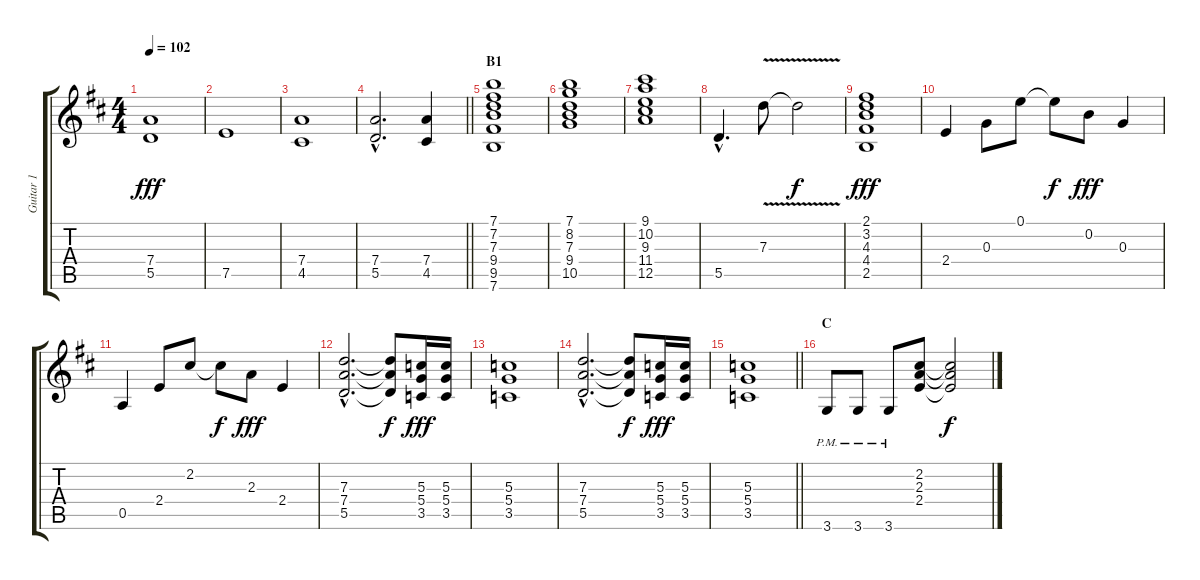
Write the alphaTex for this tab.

\track ("Guitar 1" "Guitar 1") {instrument overdrivenguitar}
\staff {score tabs}
\tuning (E4 B3 G3 D3 A2 E2) {hide}
\ts (4 4)
\tempo 102
\clef g2
\ks d
(7.4 5.5).1{dy fff} |
7.5.1 |
(7.4 4.5).1 |
\barLineRight lightlight
(7.4{hac} 5.5{hac}).2{d} (7.4 4.5).4 |
\section ("" "B1")
(7.1 7.2 7.3 9.4 9.5 7.6).1 |
(7.1 8.2 7.3 9.4 10.5).1 |
(9.1 10.2 9.3 11.4 12.5).1 |
5.5{hac}.4{d} 7.3{v}.8 7.3{t}.2{dy f} |
(2.1 3.2 4.3 4.4 2.5).1{dy fff} |
2.4.4 0.3.8 0.1.8 0.1{t}.8{dy f} 0.2.8{dy fff} 0.3.4 |
0.5.4 2.4.8 2.2.8 2.2{t}.8{dy f} 2.3.8{dy fff} 2.4.4 |
(7.3{hac} 7.4{hac} 5.5{hac}).2{d} (7.3{t} 7.4{t} 5.5{t}).8{dy f} (5.3 5.4 3.5).16{dy fff} (5.3 5.4 3.5).16 |
(5.3 5.4 3.5).1 |
(7.3{hac} 7.4{hac} 5.5{hac}).2{d} (7.3{t} 7.4{t} 5.5{t}).8{dy f} (5.3 5.4 3.5).16{dy fff} (5.3 5.4 3.5).16 |
\barLineRight lightlight
(5.3 5.4 3.5).1 |
\section ("" "C")
3.6{pm}.8 3.6{pm}.8 3.6{pm}.8 (2.2 2.3 2.4).8 (2.2{t} 2.3{t} 2.4{t}).2{dy f}
